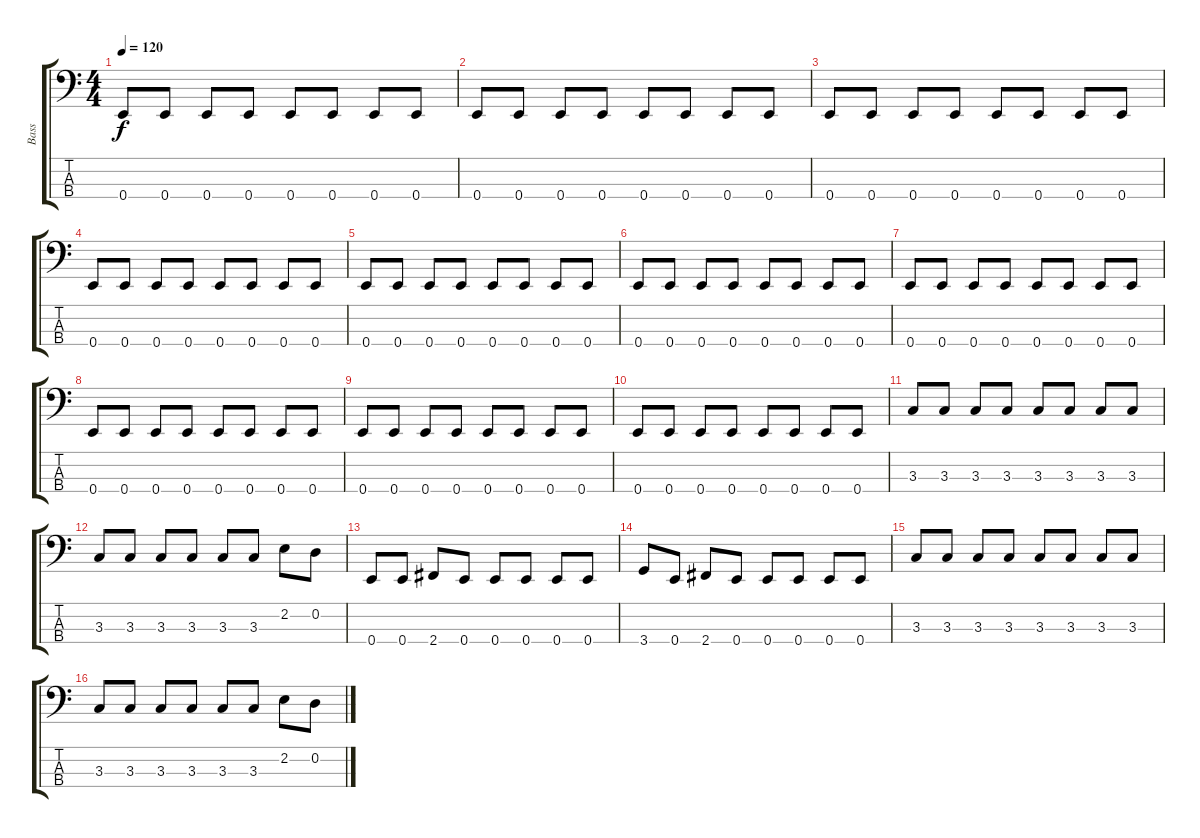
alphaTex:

\track ("Bass" "Bass") {instrument electricbassfinger}
\staff {score tabs}
\tuning (G2 D2 A1 E1) {hide}
\ts (4 4)
\tempo 120
\clef f4
\ks c
0.4.8{dy f} 0.4.8 0.4.8 0.4.8 0.4.8 0.4.8 0.4.8 0.4.8 |
0.4.8 0.4.8 0.4.8 0.4.8 0.4.8 0.4.8 0.4.8 0.4.8 |
0.4.8 0.4.8 0.4.8 0.4.8 0.4.8 0.4.8 0.4.8 0.4.8 |
0.4.8 0.4.8 0.4.8 0.4.8 0.4.8 0.4.8 0.4.8 0.4.8 |
0.4.8 0.4.8 0.4.8 0.4.8 0.4.8 0.4.8 0.4.8 0.4.8 |
0.4.8 0.4.8 0.4.8 0.4.8 0.4.8 0.4.8 0.4.8 0.4.8 |
0.4.8 0.4.8 0.4.8 0.4.8 0.4.8 0.4.8 0.4.8 0.4.8 |
0.4.8 0.4.8 0.4.8 0.4.8 0.4.8 0.4.8 0.4.8 0.4.8 |
0.4.8 0.4.8 0.4.8 0.4.8 0.4.8 0.4.8 0.4.8 0.4.8 |
0.4.8 0.4.8 0.4.8 0.4.8 0.4.8 0.4.8 0.4.8 0.4.8 |
3.3.8 3.3.8 3.3.8 3.3.8 3.3.8 3.3.8 3.3.8 3.3.8 |
3.3.8 3.3.8 3.3.8 3.3.8 3.3.8 3.3.8 2.2.8 0.2.8 |
0.4.8 0.4.8 2.4.8 0.4.8 0.4.8 0.4.8 0.4.8 0.4.8 |
3.4.8 0.4.8 2.4.8 0.4.8 0.4.8 0.4.8 0.4.8 0.4.8 |
3.3.8 3.3.8 3.3.8 3.3.8 3.3.8 3.3.8 3.3.8 3.3.8 |
3.3.8 3.3.8 3.3.8 3.3.8 3.3.8 3.3.8 2.2.8 0.2.8
